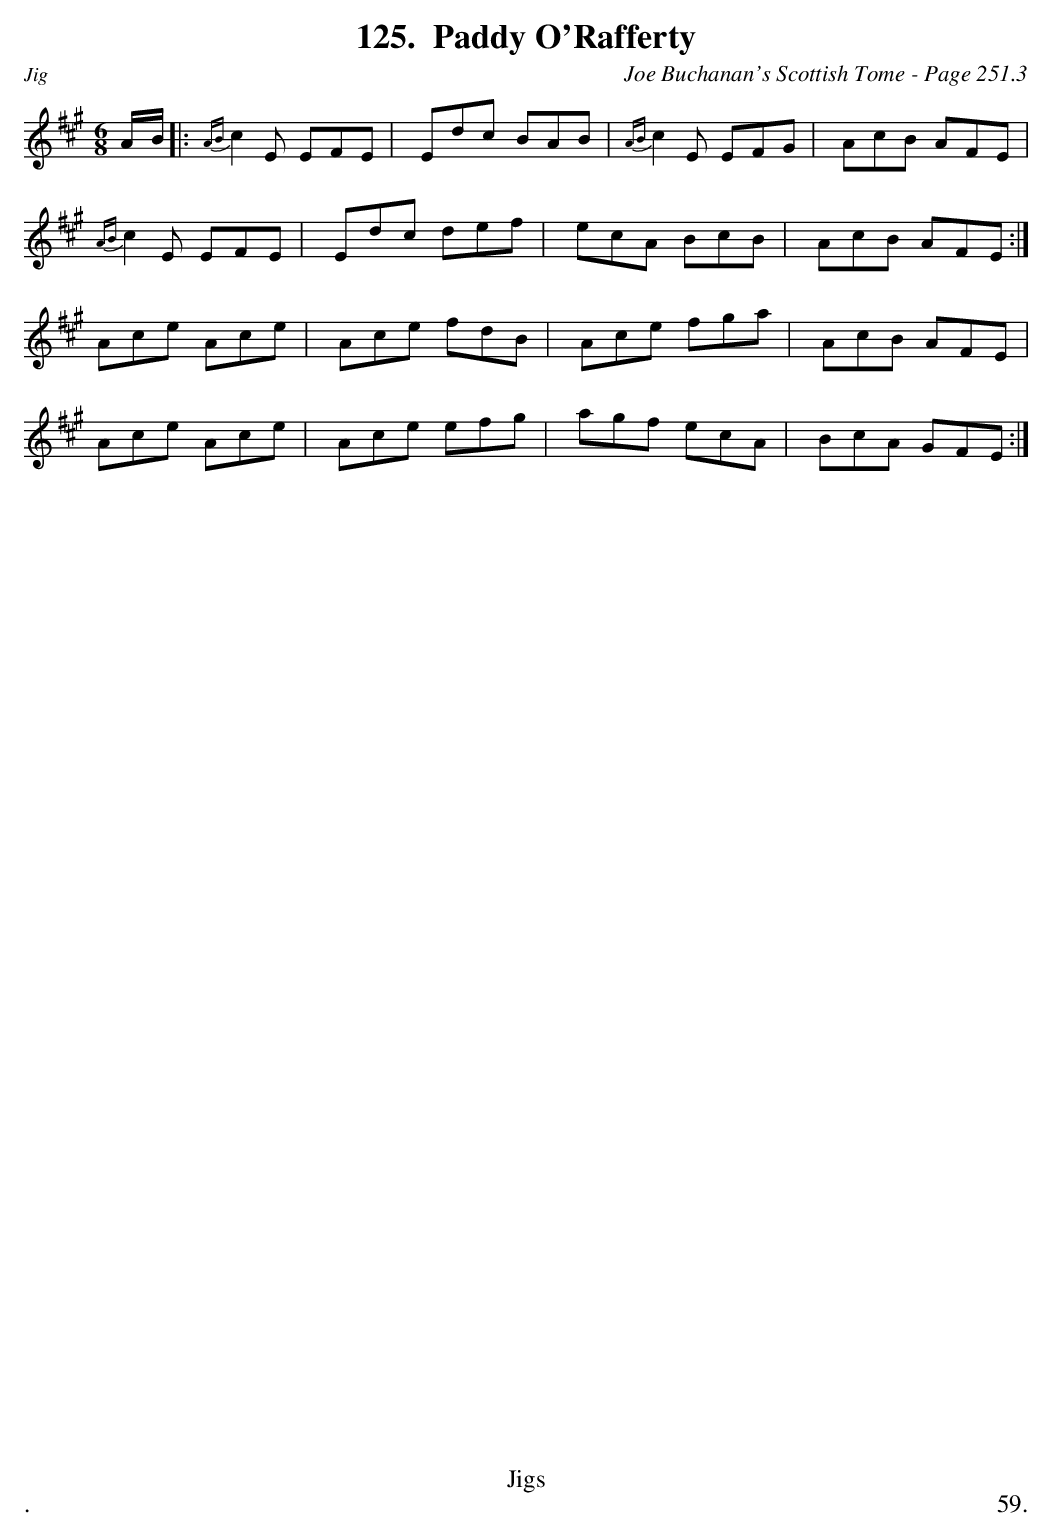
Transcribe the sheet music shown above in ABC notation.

X:1
T:Paddy O'Rafferty
C:Joe Buchanan's Scottish Tome - Page 251.3
L:1/8
M:6/8
K:A
A/B/ |: {AB}c2 E EFE | Edc BAB | {AB}c2 E EFG | AcB AFE |
{AB}c2 E EFE | Edc def | ecA BcB | AcB AFE :|
Ace Ace | Ace fdB | Ace fga | AcB AFE |
Ace Ace | Ace efg | agf ecA | BcA GFE :|
